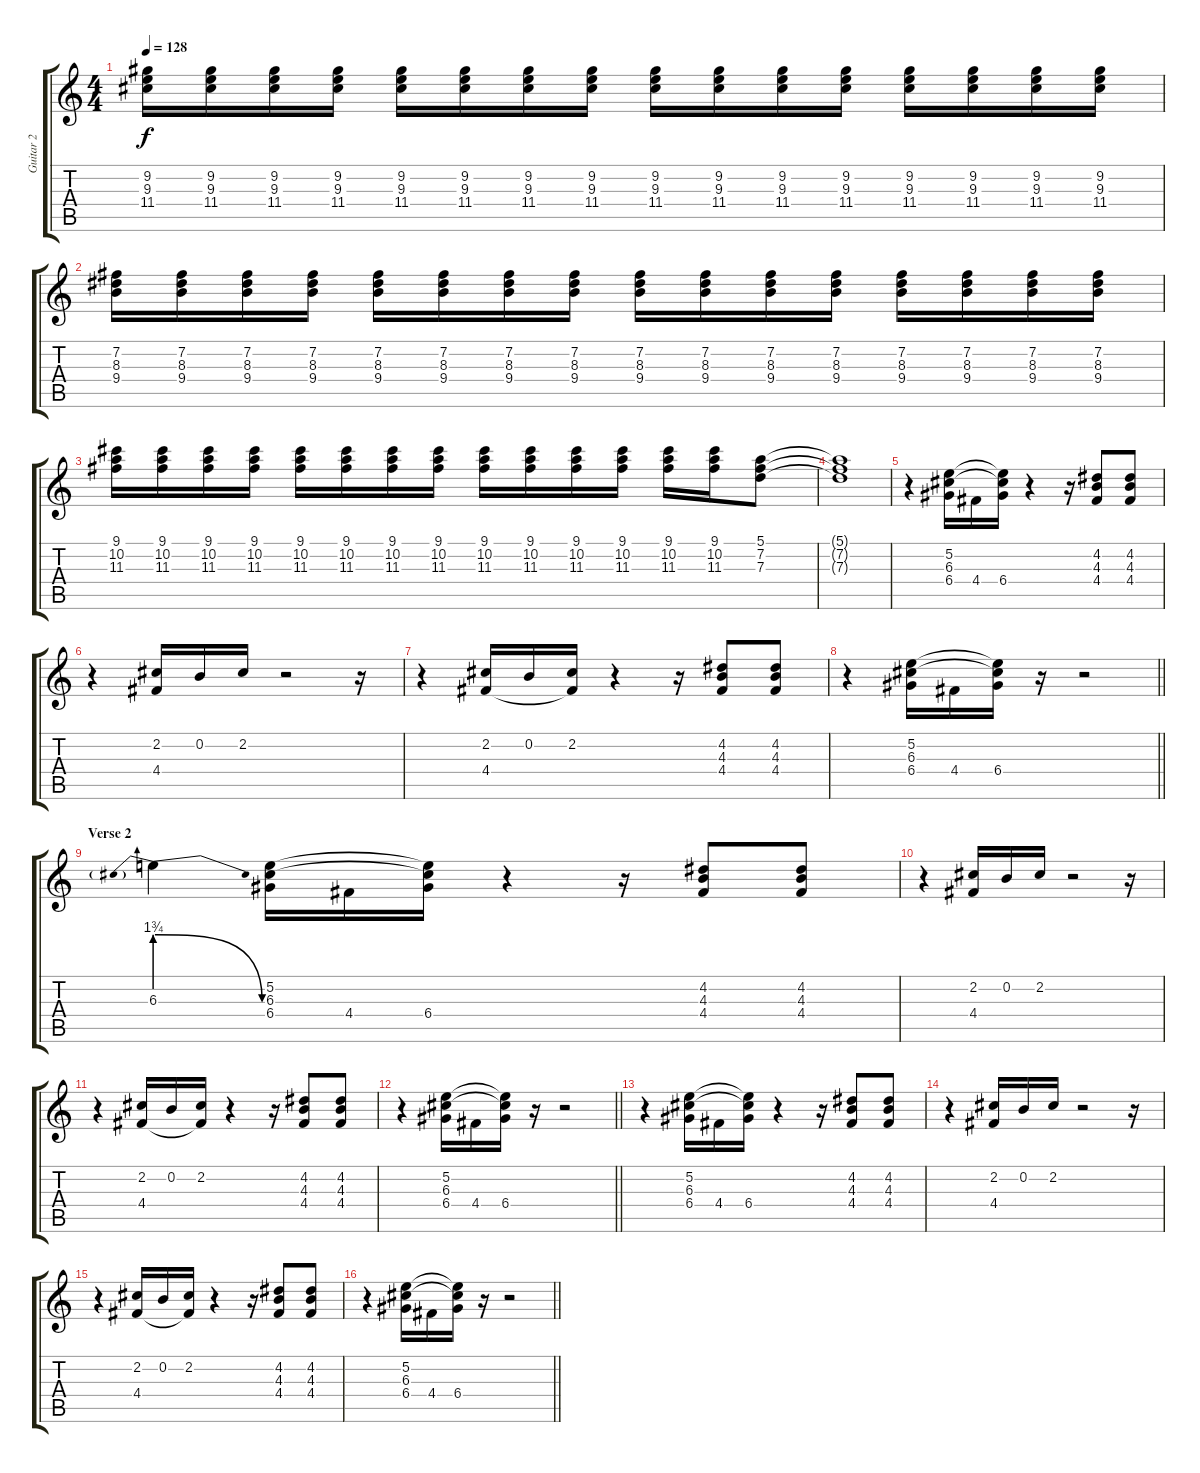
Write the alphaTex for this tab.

\track ("Guitar 2" "Guitar 2") {instrument overdrivenguitar}
\staff {score tabs}
\tuning (E4 B3 G3 D3 A2 E2) {hide}
\ts (4 4)
\tempo 128
\clef g2
\ks c
(9.2 9.3 11.4).16{dy f} (9.2 9.3 11.4).16 (9.2 9.3 11.4).16 (9.2 9.3 11.4).16 (9.2 9.3 11.4).16 (9.2 9.3 11.4).16 (9.2 9.3 11.4).16 (9.2 9.3 11.4).16 (9.2 9.3 11.4).16 (9.2 9.3 11.4).16 (9.2 9.3 11.4).16 (9.2 9.3 11.4).16 (9.2 9.3 11.4).16 (9.2 9.3 11.4).16 (9.2 9.3 11.4).16 (9.2 9.3 11.4).16 |
(7.2 8.3 9.4).16 (7.2 8.3 9.4).16 (7.2 8.3 9.4).16 (7.2 8.3 9.4).16 (7.2 8.3 9.4).16 (7.2 8.3 9.4).16 (7.2 8.3 9.4).16 (7.2 8.3 9.4).16 (7.2 8.3 9.4).16 (7.2 8.3 9.4).16 (7.2 8.3 9.4).16 (7.2 8.3 9.4).16 (7.2 8.3 9.4).16 (7.2 8.3 9.4).16 (7.2 8.3 9.4).16 (7.2 8.3 9.4).16 |
(9.1 10.2 11.3).16 (9.1 10.2 11.3).16 (9.1 10.2 11.3).16 (9.1 10.2 11.3).16 (9.1 10.2 11.3).16 (9.1 10.2 11.3).16 (9.1 10.2 11.3).16 (9.1 10.2 11.3).16 (9.1 10.2 11.3).16 (9.1 10.2 11.3).16 (9.1 10.2 11.3).16 (9.1 10.2 11.3).16 (9.1 10.2 11.3).16 (9.1 10.2 11.3).16 (5.1 7.2 7.3).8 |
(5.1{t} 7.2{t} 7.3{t}).1 |
r.4 (5.2 6.3 6.4).16 4.4.16 (5.2{t} 6.3{t} 6.4).16 r.4 r.16 (4.2 4.3 4.4).8 (4.2 4.3 4.4).8 |
r.4 (2.2 4.4).16 0.2.16 2.2.16 r.2 r.16 |
r.4 (2.2 4.4).16 0.2.16 (2.2 4.4{t}).16 r.4 r.16 (4.2 4.3 4.4).8 (4.2 4.3 4.4).8 |
\barLineRight lightlight
r.4 (5.2 6.3 6.4).16 4.4.16 (5.2{t} 6.3{t} 6.4).16 r.16 r.2 |
\section ("" "Verse 2")
6.3{be (prebendrelease 0 7 60 0)}.4 (5.2 6.3 6.4).16 4.4.16 (5.2{t} 6.3{t} 6.4).16 r.4 r.16 (4.2 4.3 4.4).8 (4.2 4.3 4.4).8 |
r.4 (2.2 4.4).16 0.2.16 2.2.16 r.2 r.16 |
r.4 (2.2 4.4).16 0.2.16 (2.2 4.4{t}).16 r.4 r.16 (4.2 4.3 4.4).8 (4.2 4.3 4.4).8 |
\barLineRight lightlight
r.4 (5.2 6.3 6.4).16 4.4.16 (5.2{t} 6.3{t} 6.4).16 r.16 r.2 |
r.4 (5.2 6.3 6.4).16 4.4.16 (5.2{t} 6.3{t} 6.4).16 r.4 r.16 (4.2 4.3 4.4).8 (4.2 4.3 4.4).8 |
r.4 (2.2 4.4).16 0.2.16 2.2.16 r.2 r.16 |
r.4 (2.2 4.4).16 0.2.16 (2.2 4.4{t}).16 r.4 r.16 (4.2 4.3 4.4).8 (4.2 4.3 4.4).8 |
\barLineRight lightlight
r.4 (5.2 6.3 6.4).16 4.4.16 (5.2{t} 6.3{t} 6.4).16 r.16 r.2
